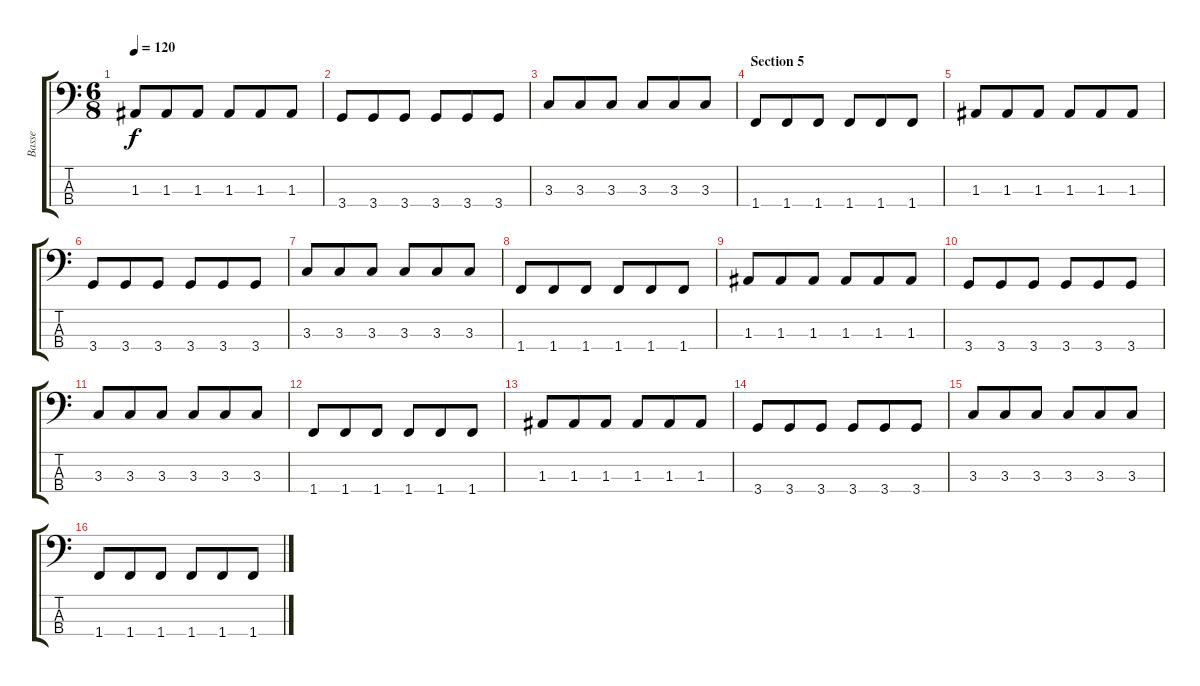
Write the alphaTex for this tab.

\track ("Basse" "Basse") {instrument electricbassfinger}
\staff {score tabs}
\tuning (G2 D2 A1 E1) {hide}
\ts (6 8)
\tempo 120
\clef f4
\ks c
1.3.8{dy f} 1.3.8 1.3.8 1.3.8 1.3.8 1.3.8 |
3.4.8 3.4.8 3.4.8 3.4.8 3.4.8 3.4.8 |
3.3.8 3.3.8 3.3.8 3.3.8 3.3.8 3.3.8 |
\section ("" "Section 5")
1.4.8 1.4.8 1.4.8 1.4.8 1.4.8 1.4.8 |
1.3.8 1.3.8 1.3.8 1.3.8 1.3.8 1.3.8 |
3.4.8 3.4.8 3.4.8 3.4.8 3.4.8 3.4.8 |
3.3.8 3.3.8 3.3.8 3.3.8 3.3.8 3.3.8 |
1.4.8 1.4.8 1.4.8 1.4.8 1.4.8 1.4.8 |
1.3.8 1.3.8 1.3.8 1.3.8 1.3.8 1.3.8 |
3.4.8 3.4.8 3.4.8 3.4.8 3.4.8 3.4.8 |
3.3.8 3.3.8 3.3.8 3.3.8 3.3.8 3.3.8 |
1.4.8 1.4.8 1.4.8 1.4.8 1.4.8 1.4.8 |
1.3.8 1.3.8 1.3.8 1.3.8 1.3.8 1.3.8 |
3.4.8 3.4.8 3.4.8 3.4.8 3.4.8 3.4.8 |
3.3.8 3.3.8 3.3.8 3.3.8 3.3.8 3.3.8 |
1.4.8 1.4.8 1.4.8 1.4.8 1.4.8 1.4.8
